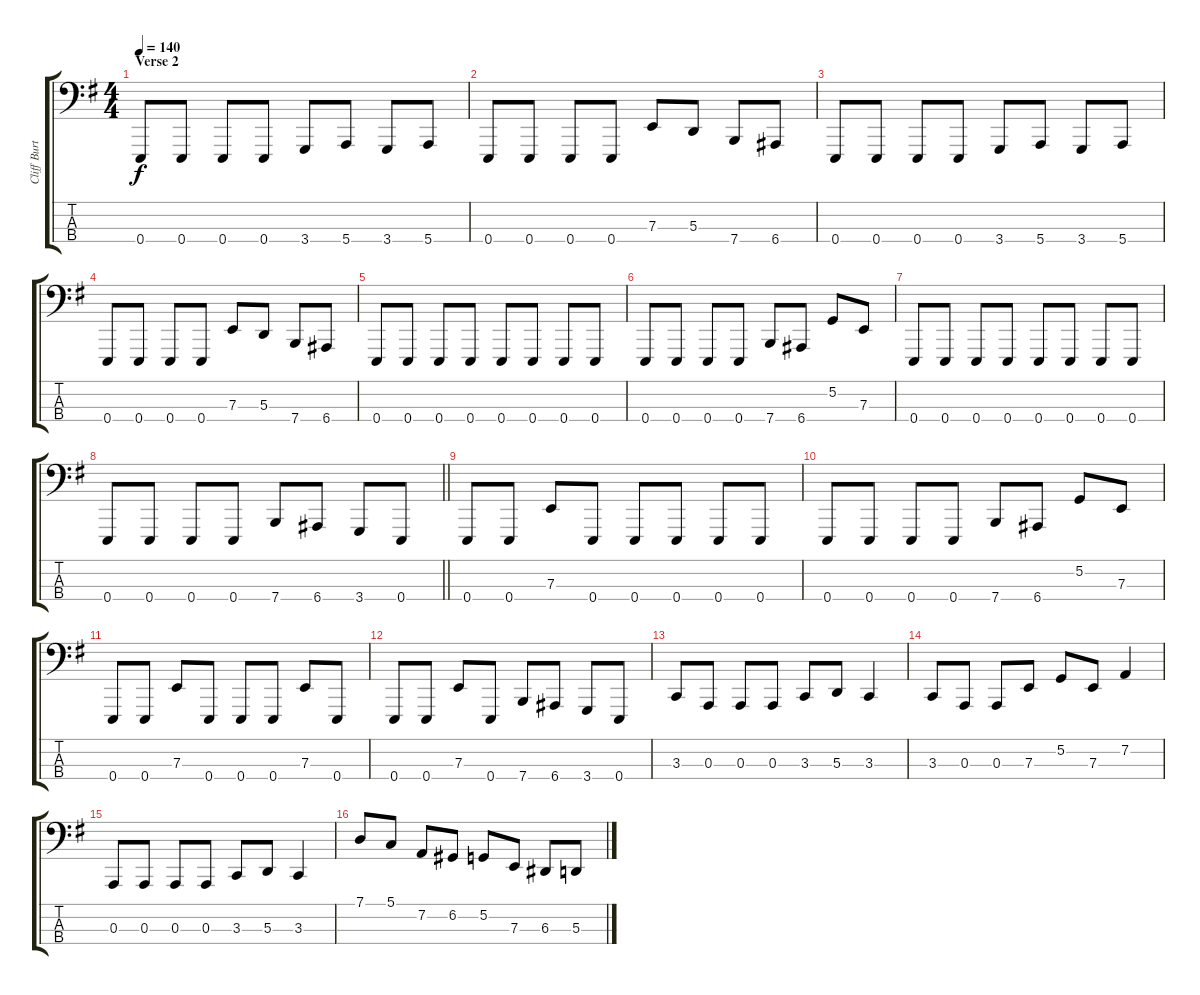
\track ("Cliff Burton" "Cliff Burt") {instrument stringensemble1}
\staff {score tabs}
\tuning (G2 D2 A1 E1) {hide}
\ts (4 4)
\section ("" "Verse 2")
\tempo 140
\clef f4
\ks eminor
0.4.8{dy f} 0.4.8 0.4.8 0.4.8 3.4.8 5.4.8 3.4.8 5.4.8 |
0.4.8 0.4.8 0.4.8 0.4.8 7.3.8 5.3.8 7.4.8 6.4.8 |
0.4.8 0.4.8 0.4.8 0.4.8 3.4.8 5.4.8 3.4.8 5.4.8 |
0.4.8 0.4.8 0.4.8 0.4.8 7.3.8 5.3.8 7.4.8 6.4.8 |
0.4.8 0.4.8 0.4.8 0.4.8 0.4.8 0.4.8 0.4.8 0.4.8 |
0.4.8 0.4.8 0.4.8 0.4.8 7.4.8 6.4.8 5.2.8 7.3.8 |
0.4.8 0.4.8 0.4.8 0.4.8 0.4.8 0.4.8 0.4.8 0.4.8 |
\barLineRight lightlight
0.4.8 0.4.8 0.4.8 0.4.8 7.4.8 6.4.8 3.4.8 0.4.8 |
0.4.8 0.4.8 7.3.8 0.4.8 0.4.8 0.4.8 0.4.8 0.4.8 |
0.4.8 0.4.8 0.4.8 0.4.8 7.4.8 6.4.8 5.2.8 7.3.8 |
0.4.8 0.4.8 7.3.8 0.4.8 0.4.8 0.4.8 7.3.8 0.4.8 |
0.4.8 0.4.8 7.3.8 0.4.8 7.4.8 6.4.8 3.4.8 0.4.8 |
3.3.8 0.3.8 0.3.8 0.3.8 3.3.8 5.3.8 3.3.4 |
3.3.8 0.3.8 0.3.8 7.3.8 5.2.8 7.3.8 7.2.4 |
0.3.8 0.3.8 0.3.8 0.3.8 3.3.8 5.3.8 3.3.4 |
7.1.8 5.1.8 7.2.8 6.2.8 5.2.8 7.3.8 6.3.8 5.3.8
